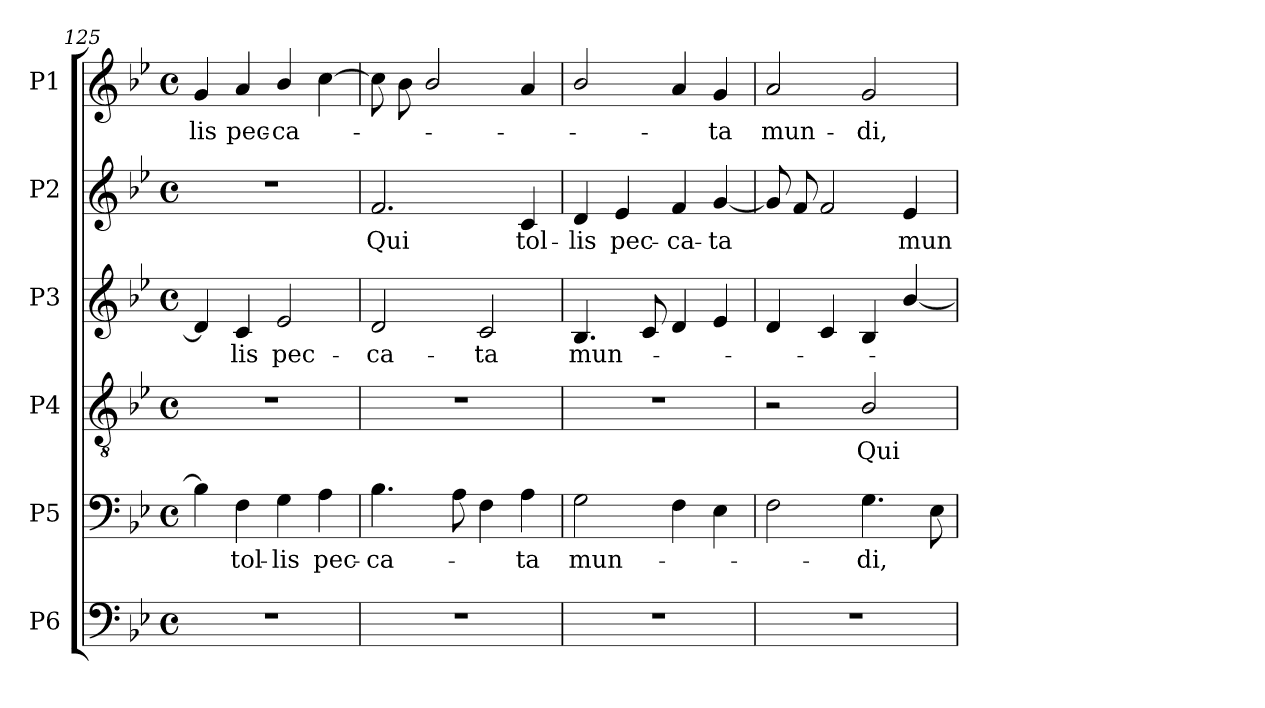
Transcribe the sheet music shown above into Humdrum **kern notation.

**kern	**kern	**text	**kern	**text	**kern	**text	**kern	**text	**kern	**text
*part6	*part5	*part5	*part4	*part4	*part3	*part3	*part2	*part2	*part1	*part1
*staff6	*staff5	*staff5	*staff4	*staff4	*staff3	*staff3	*staff2	*staff2	*staff1	*staff1
*I"P6	*I"P5	*	*I"P4	*	*I"P3	*	*I"P2	*	*I"P1	*
*clefF4	*clefF4	*	*clefGv2	*	*clefG2	*	*clefG2	*	*clefG2	*
*	*	*	*ITrd7c12	*	*	*	*	*	*	*
*k[b-e-]	*k[b-e-]	*	*k[b-e-]	*	*k[b-e-]	*	*k[b-e-]	*	*k[b-e-]	*
*B-:	*B-:	*	*B-:	*	*B-:	*	*B-:	*	*B-:	*
*M4/4	*M4/4	*	*M4/4	*	*M4/4	*	*M4/4	*	*M4/4	*
*met(c)	*met(c)	*	*met(c)	*	*met(c)	*	*met(c)	*	*met(c)	*
=125	=125	=125	=125	=125	=125	=125	=125	=125	=125	=125
!	!	!	!	!	!	!	!	!	!	!LO:LY:b:color=#000000
1r	4B-i\]	.	1r	.	4di/]	.	1r	.	4gi/	-lis
!	!	!LO:LY:b:color=#000000	!	!	!	!	!	!	!	!
!	!	!	!	!	!	!LO:LY:b:color=#000000	!	!	!	!
!	!	!	!	!	!	!	!	!	!	!LO:LY:b:color=#000000
.	4Fi\	tol-	.	.	4ci/	-lis	.	.	4ai/	pec-
!	!	!LO:LY:b:color=#000000	!	!	!	!	!	!	!	!
!	!	!	!	!	!	!LO:LY:b:color=#000000	!	!	!	!
!	!	!	!	!	!	!	!	!	!	!LO:LY:b:color=#000000
.	4Gi\	-lis	.	.	2e-i/	pec-	.	.	4b-i/	-ca-
!	!	!LO:LY:b:color=#000000	!	!	!	!	!	!	!	!
.	4Ai\	pec-	.	.	.	.	.	.	[4cci\	.
=126	=126	=126	=126	=126	=126	=126	=126	=126	=126	=126
!	!	!LO:LY:b:color=#000000	!	!	!	!	!	!	!	!
!	!	!	!	!	!	!LO:LY:b:color=#000000	!	!	!	!
!	!	!	!	!	!	!	!	!LO:LY:b:color=#000000	!	!
1r	4.B-i\	-ca-	1r	.	2di/	-ca-	2.fi/	Qui	8cci\]	.
.	.	.	.	.	.	.	.	.	8b-i\	.
.	.	.	.	.	.	.	.	.	2b-i/	.
.	8Ai\	.	.	.	.	.	.	.	.	.
!	!	!	!	!	!	!LO:LY:b:color=#000000	!	!	!	!
.	4Fi\	.	.	.	2ci/	-ta	.	.	.	.
!	!	!LO:LY:b:color=#000000	!	!	!	!	!	!	!	!
!	!	!	!	!	!	!	!	!LO:LY:b:color=#000000	!	!
.	4Ai\	-ta	.	.	.	.	4ci/	tol-	4ai/	.
=127	=127	=127	=127	=127	=127	=127	=127	=127	=127	=127
!	!	!LO:LY:b:color=#000000	!	!	!	!	!	!	!	!
!	!	!	!	!	!	!LO:LY:b:color=#000000	!	!	!	!
!	!	!	!	!	!	!	!	!LO:LY:b:color=#000000	!	!
1r	2Gi\	mun-	1r	.	4.B-i/	mun-	4di/	-lis	2b-i/	.
!	!	!	!	!	!	!	!	!LO:LY:b:color=#000000	!	!
.	.	.	.	.	.	.	4e-i/	pec-	.	.
.	.	.	.	.	8ci/	.	.	.	.	.
!	!	!	!	!	!	!	!	!LO:LY:b:color=#000000	!	!
.	4Fi\	.	.	.	4di/	.	4fi/	-ca-	4ai/	.
!	!	!	!	!	!	!	!	!LO:LY:b:color=#000000	!	!
!	!	!	!	!	!	!	!	!	!	!LO:LY:b:color=#000000
.	4E-i\	.	.	.	4e-i/	.	[4gi/	-ta	4gi/	-ta
=128	=128	=128	=128	=128	=128	=128	=128	=128	=128	=128
!	!	!	!	!	!	!	!	!	!	!LO:LY:b:color=#000000
1r	2Fi\	.	2r	.	4di/	.	8gi/]	.	2ai/	mun-
.	.	.	.	.	.	.	8fi/	.	.	.
.	.	.	.	.	4ci/	.	2fi/	.	.	.
!	!	!LO:LY:b:color=#000000	!	!	!	!	!	!	!	!
!	!	!	!	!LO:LY:b:color=#000000	!	!	!	!	!	!
!	!	!	!	!	!	!	!	!	!	!LO:LY:b:color=#000000
.	4.Gi\	-di,	2BB-i/	Qui	4B-i/	.	.	.	2gi/	-di,
!	!	!	!	!	!	!	!	!LO:LY:b:color=#000000	!	!
.	.	.	.	.	[4b-i/	.	4e-i/	mun-	.	.
.	8E-i\	.	.	.	.	.	.	.	.	.
=	=	=	=	=	=	=	=	=	=	=
*-	*-	*-	*-	*-	*-	*-	*-	*-	*-	*-
